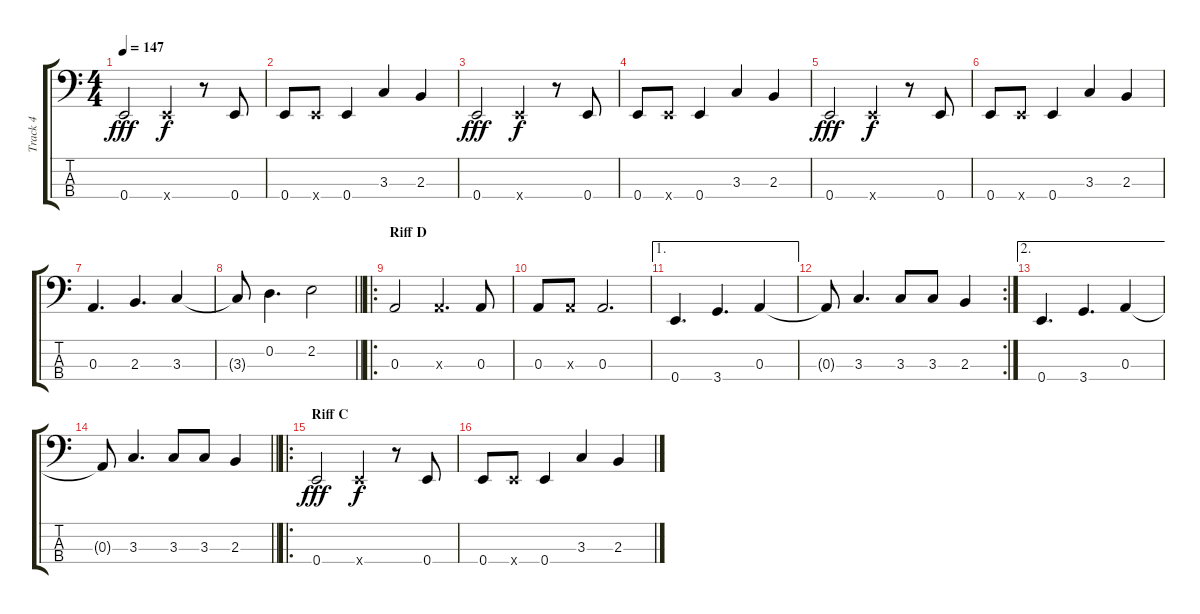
\track ("Track 4" "Track 4") {instrument electricbassfinger}
\staff {score tabs}
\tuning (G2 D2 A1 E1) {hide}
\ts (4 4)
\tempo 147
\clef f4
\ks c
0.4.2{dy fff} 0.4{x}.4{dy f} r.8 0.4.8 |
0.4.8 0.4{x}.8 0.4.4 3.3.4 2.3.4 |
0.4.2{dy fff} 0.4{x}.4{dy f} r.8 0.4.8 |
0.4.8 0.4{x}.8 0.4.4 3.3.4 2.3.4 |
0.4.2{dy fff} 0.4{x}.4{dy f} r.8 0.4.8 |
0.4.8 0.4{x}.8 0.4.4 3.3.4 2.3.4 |
0.3.4{d} 2.3.4{d} 3.3.4 |
\barLineRight lightlight
3.3{t}.8 0.2.4{d} 2.2.2 |
\ro
\section ("" "Riff D")
0.3.2 0.3{x}.4{d} 0.3.8 |
0.3.8 0.3{x}.8 0.3.2{d} |
\ae 1
0.4.4{d} 3.4.4{d} 0.3.4 |
\rc 2
0.3{t}.8 3.3.4{d} 3.3.8 3.3.8 2.3.4 |
\ae 2
0.4.4{d} 3.4.4{d} 0.3.4 |
\barLineRight lightlight
0.3{t}.8 3.3.4{d} 3.3.8 3.3.8 2.3.4 |
\ro
\section ("" "Riff C")
0.4.2{dy fff} 0.4{x}.4{dy f} r.8 0.4.8 |
0.4.8 0.4{x}.8 0.4.4 3.3.4 2.3.4
